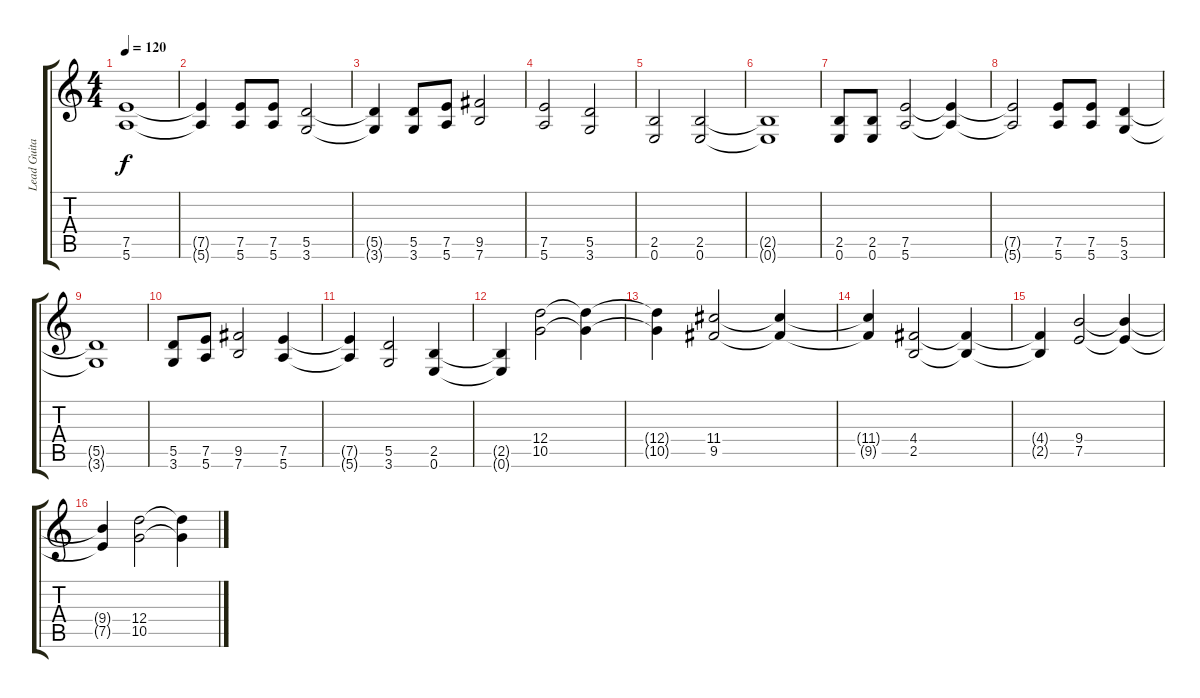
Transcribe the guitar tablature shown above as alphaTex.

\track ("Lead Guitar" "Lead Guita") {instrument distortionguitar}
\staff {score tabs}
\tuning (E4 B3 G3 D3 A2 E2) {hide}
\ts (4 4)
\tempo 120
\clef g2
\ks c
(7.5{t} 5.6{t}).1{dy f} |
(7.5{t} 5.6{t}).4 (7.5 5.6).8 (7.5 5.6).8 (5.5 3.6).2 |
(5.5{t} 3.6{t}).4 (5.5 3.6).8 (7.5 5.6).8 (9.5 7.6).2 |
(7.5 5.6).2 (5.5 3.6).2 |
(2.5 0.6).2 (2.5 0.6).2 |
(2.5{t} 0.6{t}).1 |
(2.5 0.6).8 (2.5 0.6).8 (7.5 5.6).2 (7.5{t} 5.6{t}).4 |
(7.5{t} 5.6{t}).2 (7.5 5.6).8 (7.5 5.6).8 (5.5 3.6).4 |
(5.5{t} 3.6{t}).1 |
(5.5 3.6).8 (7.5 5.6).8 (9.5 7.6).2 (7.5 5.6).4 |
(7.5{t} 5.6{t}).4 (5.5 3.6).2 (2.5 0.6).4 |
(2.5{t} 0.6{t}).4 (12.4 10.5).2 (12.4{t} 10.5{t}).4 |
(12.4{t} 10.5{t}).4 (11.4 9.5).2 (11.4{t} 9.5{t}).4 |
(11.4{t} 9.5{t}).4 (4.4 2.5).2 (4.4{t} 2.5{t}).4 |
(4.4{t} 2.5{t}).4 (9.4 7.5).2 (9.4{t} 7.5{t}).4 |
(9.4{t} 7.5{t}).4 (12.4 10.5).2 (12.4{t} 10.5{t}).4
